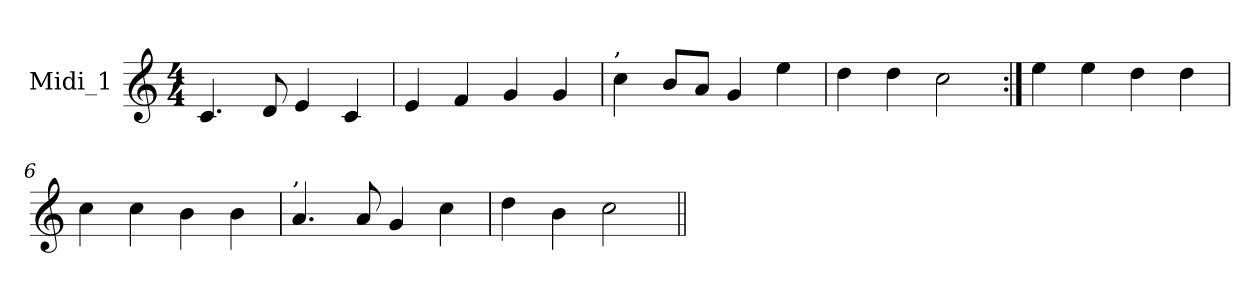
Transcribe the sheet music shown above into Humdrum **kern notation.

**kern
*part1
*staff1
*I"Midi_1
*clefG2
*k[]
*C:
*M4/4
=1
4.c
8d
4e
4c
=2
4e
4f
4g
4g
=3
!LO:TX:a:t=,
4cc
8bL
8aJ
4g
4ee
=4
4dd
4dd
2cc
!!LO:LB:g=z
=5:|!
4ee
4ee
4dd
4dd
=6
4cc
4cc
4b
4b
=7
!LO:TX:a:t=,
4.a
8a
4g
4cc
=8
4dd
4b
2cc
=||
*-
